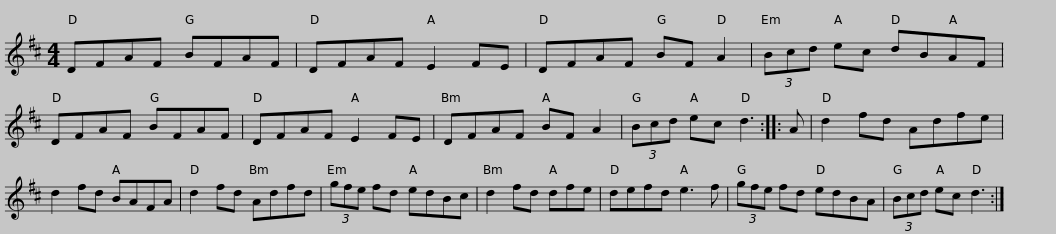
X:1
L:1/8
M:4/4
I:linebreak $
K:D
V:1 treble
V:1
 DFAF BFAF | DFAF E2 FE | DFAF BF A2 | (3Bcd ec dBAF | DFAF BFAF |$ %5
 DFAF E2 FE | DFAF BF A2 | (3Bcd ec d3 :: A | d2 fd Adfe | %10
 d2 fd BAFA | d2 fd Adfd |$ (3gfe fd edBc | d2 fd dfe | defd e3 f | %15
 (3gfe fd edBA | (3Bcd ec d3 :| %17
